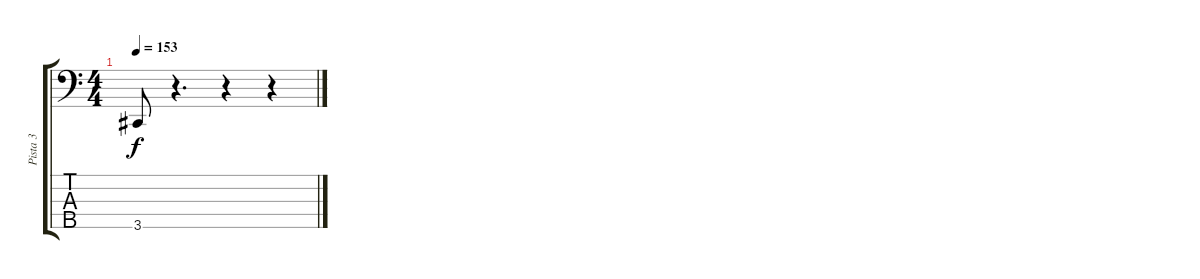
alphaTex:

\track ("Pista 3" "Pista 3") {instrument electricbassfinger}
\staff {score tabs}
\tuning (Gb2 Db2 Ab1 Eb1 Bb0) {hide}
\ts (4 4)
\tempo 153
\clef f4
\ks c
3.5.8{dy f} r.4{d} r.4 r.4
